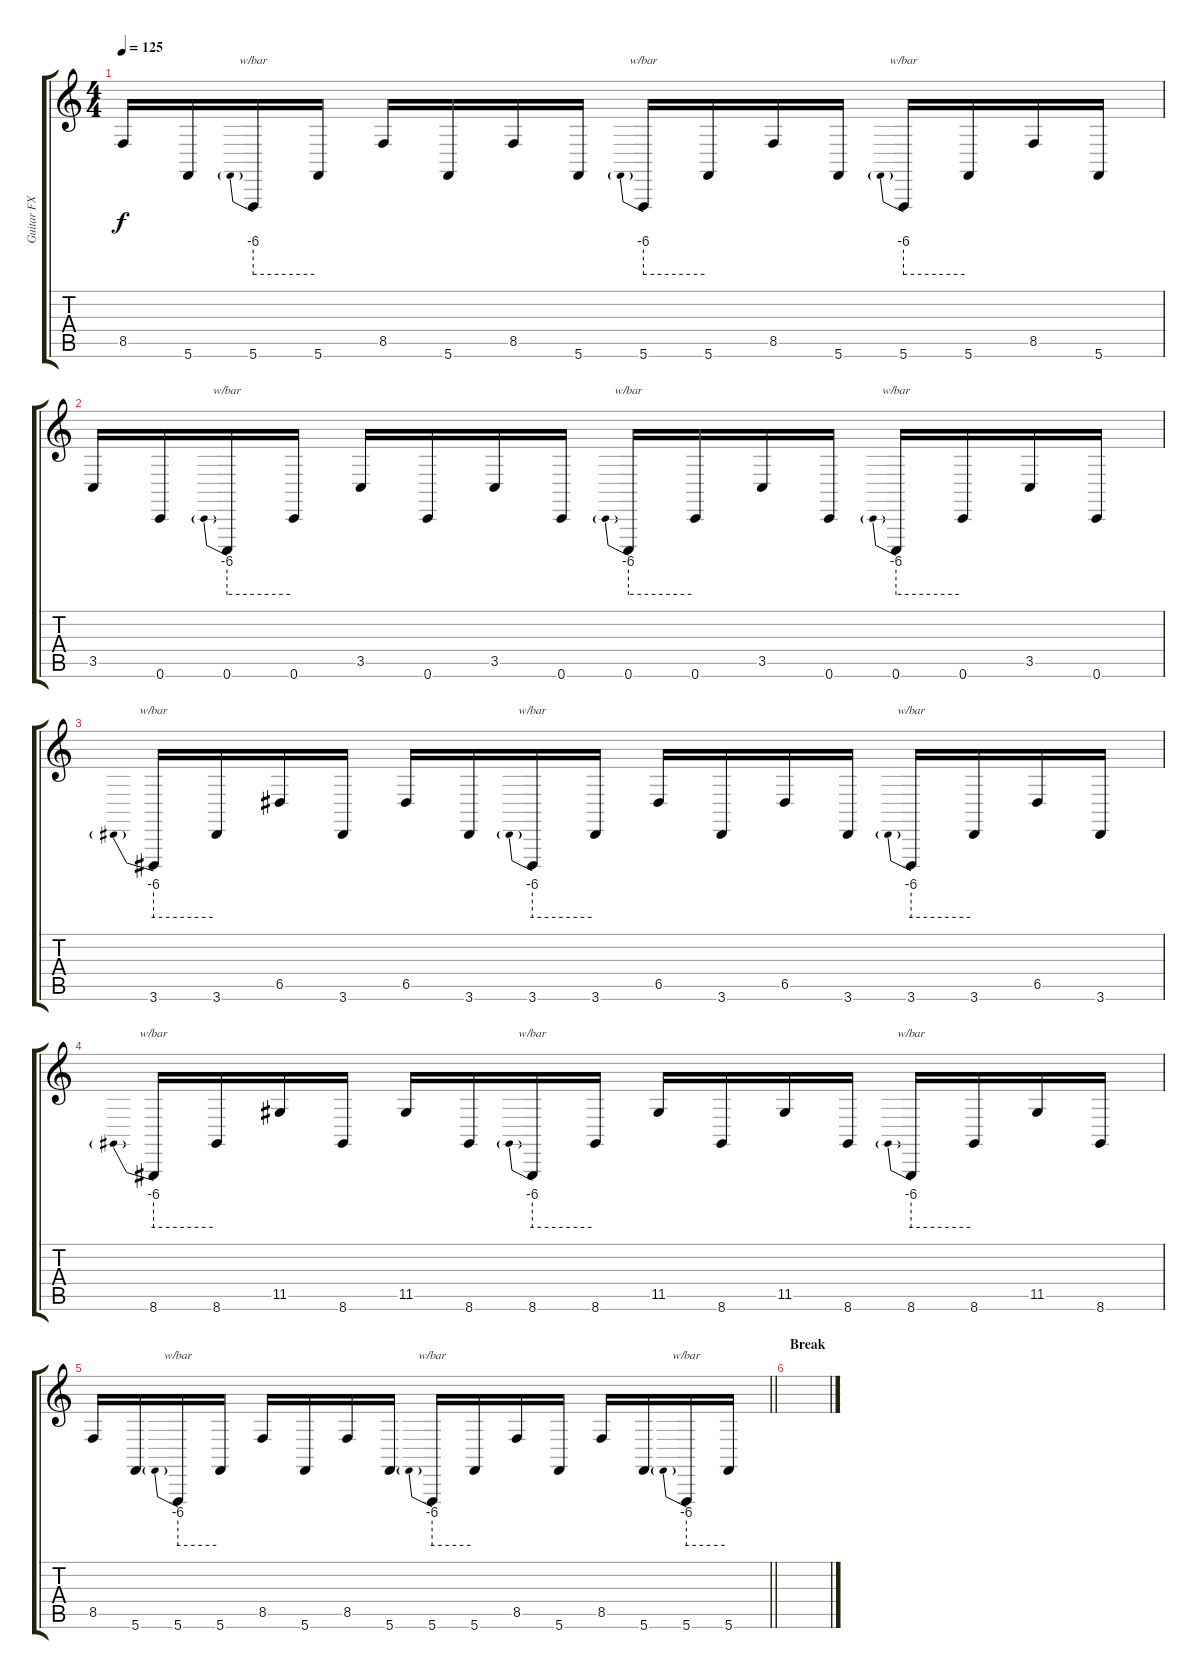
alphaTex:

\track ("Guitar FX" "Guitar FX") {instrument lead8bassandlead}
\staff {score tabs}
\tuning (E4 B3 G3 D3 A2 C2) {hide}
\ts (4 4)
\tempo 125
\clef g2
\ks c
8.5.16{dy f} 5.6.16 5.6.16{tbe (predive default 0 -24 60 -24)} 5.6.16 8.5.16 5.6.16 8.5.16 5.6.16 5.6.16{tbe (predive default 0 -24 60 -24)} 5.6.16 8.5.16 5.6.16 5.6.16{tbe (predive default 0 -24 60 -24)} 5.6.16 8.5.16 5.6.16 |
3.5.16 0.6.16 0.6.16{tbe (predive default 0 -24 60 -24)} 0.6.16 3.5.16 0.6.16 3.5.16 0.6.16 0.6.16{tbe (predive default 0 -24 60 -24)} 0.6.16 3.5.16 0.6.16 0.6.16{tbe (predive default 0 -24 60 -24)} 0.6.16 3.5.16 0.6.16 |
3.6.16{tbe (predive default 0 -24 60 -24)} 3.6.16 6.5.16 3.6.16 6.5.16 3.6.16 3.6.16{tbe (predive default 0 -24 60 -24)} 3.6.16 6.5.16 3.6.16 6.5.16 3.6.16 3.6.16{tbe (predive default 0 -24 60 -24)} 3.6.16 6.5.16 3.6.16 |
8.6.16{tbe (predive default 0 -24 60 -24)} 8.6.16 11.5.16 8.6.16 11.5.16 8.6.16 8.6.16{tbe (predive default 0 -24 60 -24)} 8.6.16 11.5.16 8.6.16 11.5.16 8.6.16 8.6.16{tbe (predive default 0 -24 60 -24)} 8.6.16 11.5.16 8.6.16 |
\barLineRight lightlight
8.5.16 5.6.16 5.6.16{tbe (predive default 0 -24 60 -24)} 5.6.16 8.5.16 5.6.16 8.5.16 5.6.16 5.6.16{tbe (predive default 0 -24 60 -24)} 5.6.16 8.5.16 5.6.16 8.5.16 5.6.16 5.6.16{tbe (predive default 0 -24 60 -24)} 5.6.16 |
\section ("" "Break")
